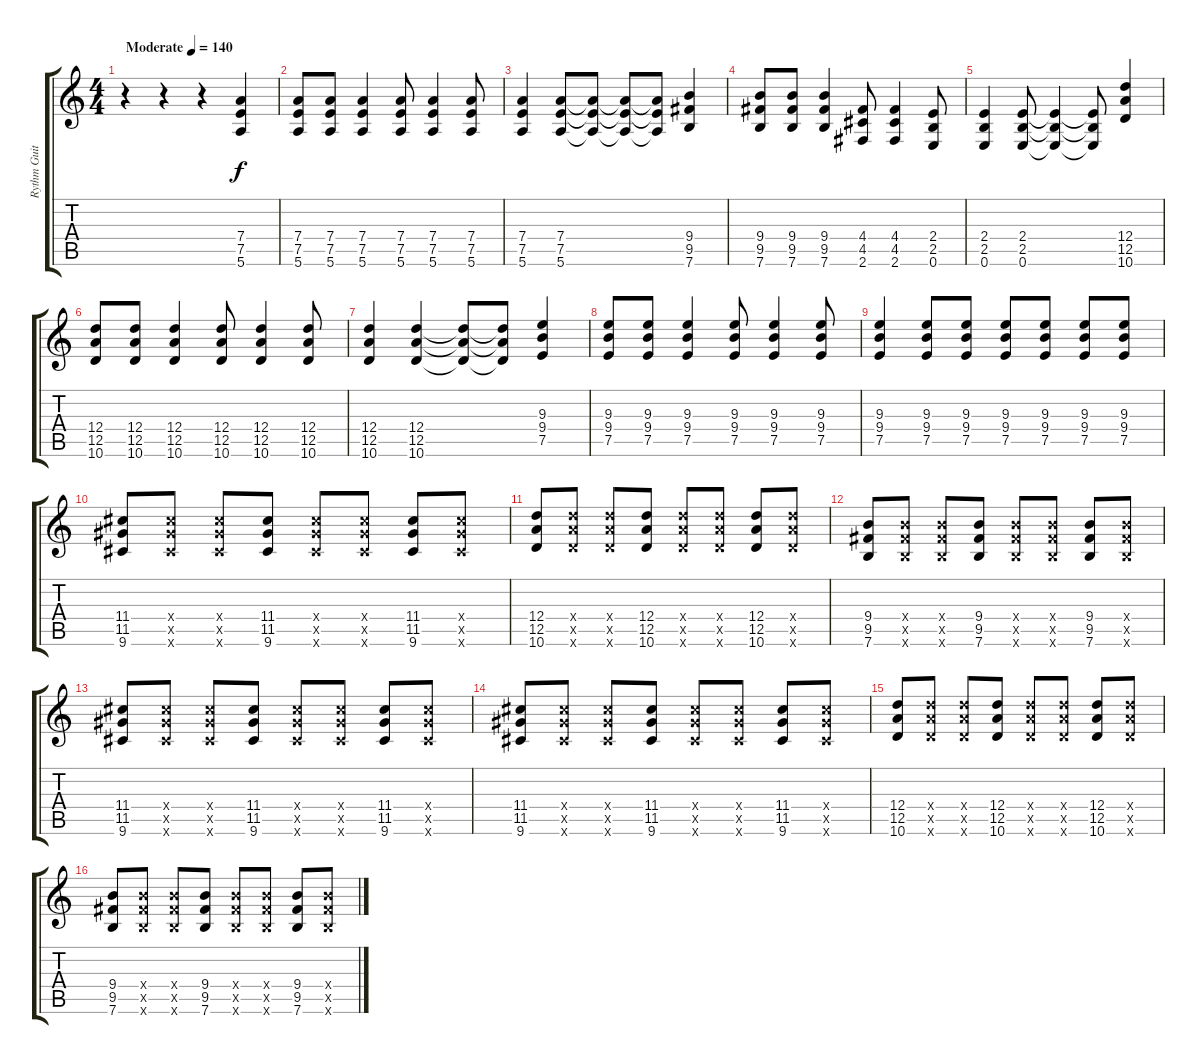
\track ("Rythm Guitar" "Rythm Guit") {instrument overdrivenguitar}
\staff {score tabs}
\tuning (E4 B3 G3 D3 A2 E2) {hide}
\ts (4 4)
\tempo (140 "Moderate")
\clef g2
\ks c
r.4{dy f instrument overdrivenguitar} r.4 r.4 (7.4 7.5 5.6).4 |
(7.4 7.5 5.6).8 (7.4 7.5 5.6).8 (7.4 7.5 5.6).4 (7.4 7.5 5.6).8 (7.4 7.5 5.6).4 (7.4 7.5 5.6).8 |
(7.4 7.5 5.6).4 (7.4 7.5 5.6).8 (7.4{t} 7.5{t} 5.6{t}).8 (7.4{t} 7.5{t} 5.6{t}).8 (7.4{t} 7.5{t} 5.6{t}).8 (9.4 9.5 7.6).4 |
(9.4 9.5 7.6).8 (9.4 9.5 7.6).8 (9.4 9.5 7.6).4 (4.4 4.5 2.6).8 (4.4 4.5 2.6).4 (2.4 2.5 0.6).8 |
(2.4 2.5 0.6).4 (2.4 2.5 0.6).8 (2.4{t} 2.5{t} 0.6{t}).4 (2.4{t} 2.5{t} 0.6{t}).8 (12.4 12.5 10.6).4 |
(12.4 12.5 10.6).8 (12.4 12.5 10.6).8 (12.4 12.5 10.6).4 (12.4 12.5 10.6).8 (12.4 12.5 10.6).4 (12.4 12.5 10.6).8 |
(12.4 12.5 10.6).4 (12.4 12.5 10.6).4 (12.4{t} 12.5{t} 10.6{t}).8 (12.4{t} 12.5{t} 10.6{t}).8 (9.3 9.4 7.5).4 |
(9.3 9.4 7.5).8 (9.3 9.4 7.5).8 (9.3 9.4 7.5).4 (9.3 9.4 7.5).8 (9.3 9.4 7.5).4 (9.3 9.4 7.5).8 |
(9.3 9.4 7.5).4 (9.3 9.4 7.5).8 (9.3 9.4 7.5).8 (9.3 9.4 7.5).8 (9.3 9.4 7.5).8 (9.3 9.4 7.5).8 (9.3 9.4 7.5).8 |
(11.4 11.5 9.6).8 (11.4{x} 11.5{x} 9.6{x}).8 (11.4{x} 11.5{x} 9.6{x}).8 (11.4 11.5 9.6).8 (11.4{x} 11.5{x} 9.6{x}).8 (11.4{x} 11.5{x} 9.6{x}).8 (11.4 11.5 9.6).8 (11.4{x} 11.5{x} 9.6{x}).8 |
(12.4 12.5 10.6).8 (12.4{x} 12.5{x} 10.6{x}).8 (12.4{x} 12.5{x} 10.6{x}).8 (12.4 12.5 10.6).8 (12.4{x} 12.5{x} 10.6{x}).8 (12.4{x} 12.5{x} 10.6{x}).8 (12.4 12.5 10.6).8 (12.4{x} 12.5{x} 10.6{x}).8 |
(9.4 9.5 7.6).8 (9.4{x} 9.5{x} 7.6{x}).8 (9.4{x} 9.5{x} 7.6{x}).8 (9.4 9.5 7.6).8 (9.4{x} 9.5{x} 7.6{x}).8 (9.4{x} 9.5{x} 7.6{x}).8 (9.4 9.5 7.6).8 (9.4{x} 9.5{x} 7.6{x}).8 |
(11.4 11.5 9.6).8 (11.4{x} 11.5{x} 9.6{x}).8 (11.4{x} 11.5{x} 9.6{x}).8 (11.4 11.5 9.6).8 (11.4{x} 11.5{x} 9.6{x}).8 (11.4{x} 11.5{x} 9.6{x}).8 (11.4 11.5 9.6).8 (11.4{x} 11.5{x} 9.6{x}).8 |
(11.4 11.5 9.6).8 (11.4{x} 11.5{x} 9.6{x}).8 (11.4{x} 11.5{x} 9.6{x}).8 (11.4 11.5 9.6).8 (11.4{x} 11.5{x} 9.6{x}).8 (11.4{x} 11.5{x} 9.6{x}).8 (11.4 11.5 9.6).8 (11.4{x} 11.5{x} 9.6{x}).8 |
(12.4 12.5 10.6).8 (12.4{x} 12.5{x} 10.6{x}).8 (12.4{x} 12.5{x} 10.6{x}).8 (12.4 12.5 10.6).8 (12.4{x} 12.5{x} 10.6{x}).8 (12.4{x} 12.5{x} 10.6{x}).8 (12.4 12.5 10.6).8 (12.4{x} 12.5{x} 10.6{x}).8 |
(9.4 9.5 7.6).8 (9.4{x} 9.5{x} 7.6{x}).8 (9.4{x} 9.5{x} 7.6{x}).8 (9.4 9.5 7.6).8 (9.4{x} 9.5{x} 7.6{x}).8 (9.4{x} 9.5{x} 7.6{x}).8 (9.4 9.5 7.6).8 (9.4{x} 9.5{x} 7.6{x}).8
